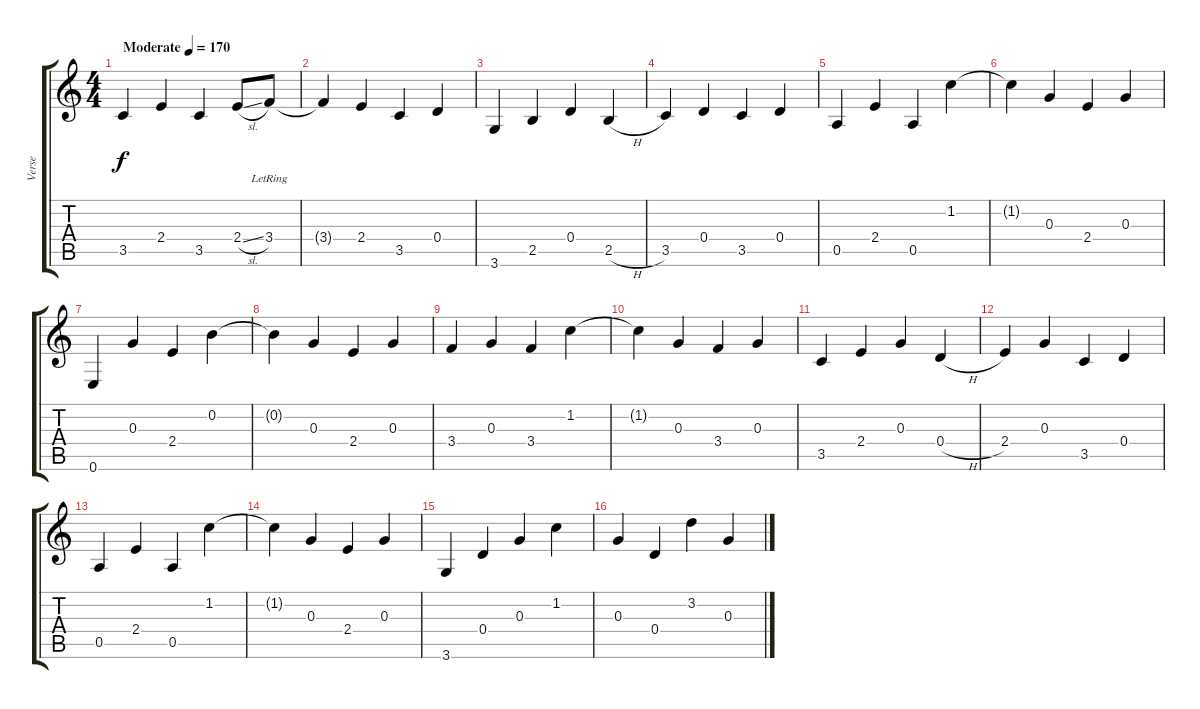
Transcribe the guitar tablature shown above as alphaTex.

\track ("Verse" "Verse") {instrument acousticguitarsteel}
\staff {score tabs}
\tuning (E4 B3 G3 D3 A2 E2) {hide}
\ts (4 4)
\tempo (170 "Moderate")
\clef g2
\ks c
3.5.4{dy f instrument acousticguitarsteel} 2.4.4 3.5.4 2.4{sl}.8 3.4{lr}.8 |
3.4{t}.4 2.4.4 3.5.4 0.4.4 |
3.6.4 2.5.4 0.4.4 2.5{h}.4 |
3.5.4 0.4.4 3.5.4 0.4.4 |
0.5.4 2.4.4 0.5.4 1.2.4 |
1.2{t}.4 0.3.4 2.4.4 0.3.4 |
0.6.4 0.3.4 2.4.4 0.2.4 |
0.2{t}.4 0.3.4 2.4.4 0.3.4 |
3.4.4 0.3.4 3.4.4 1.2.4 |
1.2{t}.4 0.3.4 3.4.4 0.3.4 |
3.5.4 2.4.4 0.3.4 0.4{h}.4 |
2.4.4 0.3.4 3.5.4 0.4.4 |
0.5.4 2.4.4 0.5.4 1.2.4 |
1.2{t}.4 0.3.4 2.4.4 0.3.4 |
3.6.4 0.4.4 0.3.4 1.2.4 |
0.3.4 0.4.4 3.2.4 0.3.4
